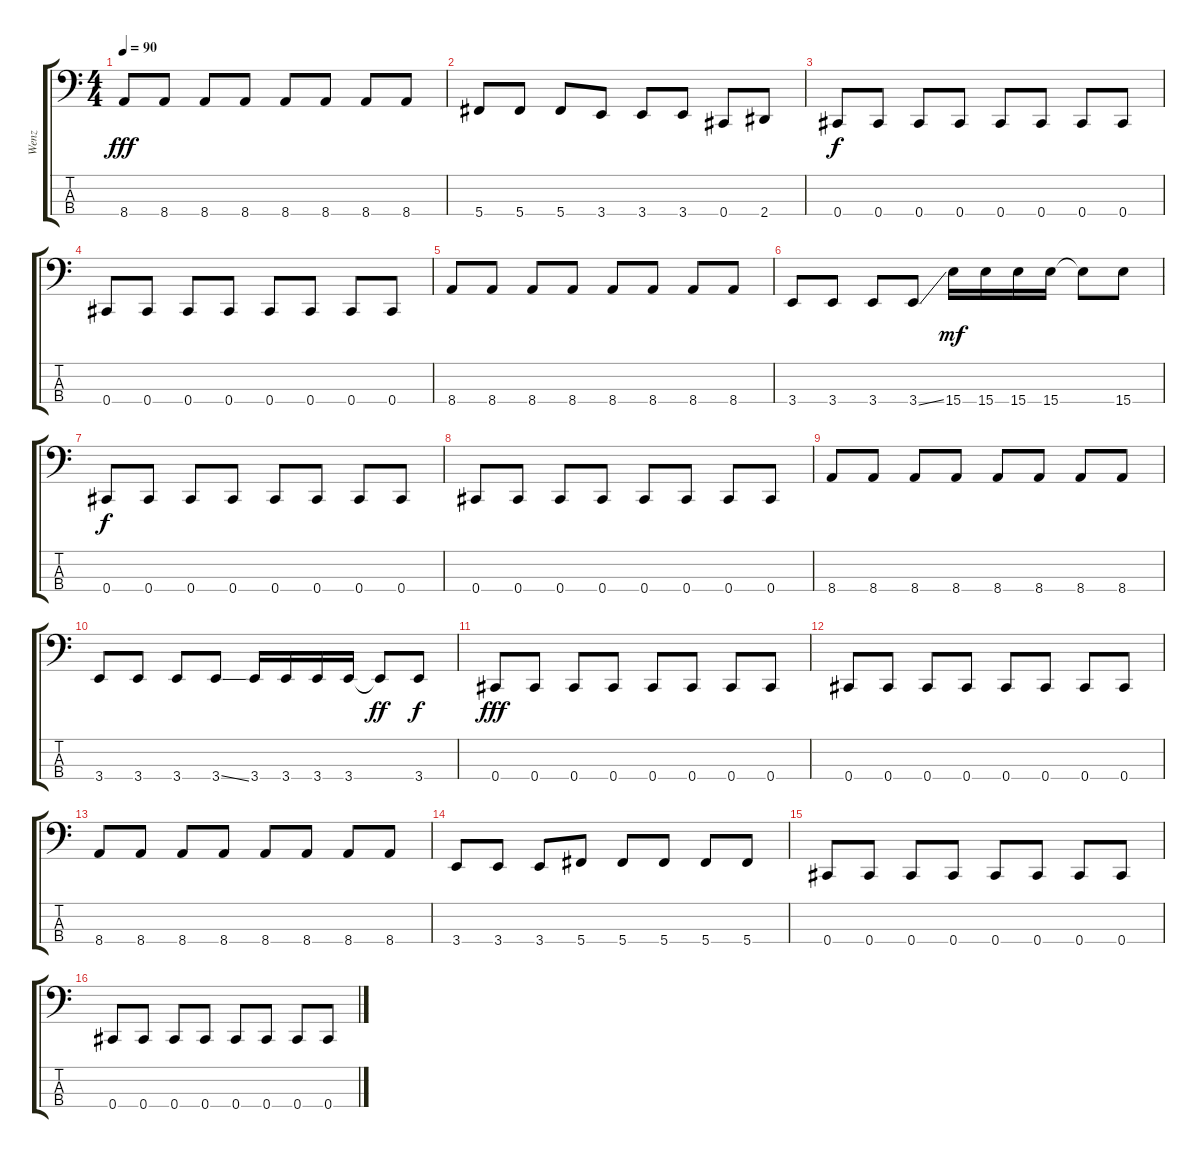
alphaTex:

\track ("Wenz" "Wenz") {instrument electricbassfinger}
\staff {score tabs}
\tuning (Gb2 Db2 Ab1 Db1) {hide}
\ts (4 4)
\tempo 90
\clef f4
\ks c
8.4.8{dy fff} 8.4.8 8.4.8 8.4.8 8.4.8 8.4.8 8.4.8 8.4.8 |
5.4.8 5.4.8 5.4.8 3.4.8 3.4.8 3.4.8 0.4.8 2.4.8 |
0.4.8{dy f} 0.4.8 0.4.8 0.4.8 0.4.8 0.4.8 0.4.8 0.4.8 |
0.4.8 0.4.8 0.4.8 0.4.8 0.4.8 0.4.8 0.4.8 0.4.8 |
8.4.8 8.4.8 8.4.8 8.4.8 8.4.8 8.4.8 8.4.8 8.4.8 |
3.4.8 3.4.8 3.4.8 3.4{ss}.8 15.4.16{dy mf} 15.4.16 15.4.16 15.4.16 15.4{t}.8 15.4.8 |
0.4.8{dy f} 0.4.8 0.4.8 0.4.8 0.4.8 0.4.8 0.4.8 0.4.8 |
0.4.8 0.4.8 0.4.8 0.4.8 0.4.8 0.4.8 0.4.8 0.4.8 |
8.4.8 8.4.8 8.4.8 8.4.8 8.4.8 8.4.8 8.4.8 8.4.8 |
3.4.8 3.4.8 3.4.8 3.4{ss}.8 3.4.16 3.4.16 3.4.16 3.4.16 3.4{t}.8{dy ff} 3.4.8{dy f} |
0.4.8{dy fff} 0.4.8 0.4.8 0.4.8 0.4.8 0.4.8 0.4.8 0.4.8 |
0.4.8 0.4.8 0.4.8 0.4.8 0.4.8 0.4.8 0.4.8 0.4.8 |
8.4.8 8.4.8 8.4.8 8.4.8 8.4.8 8.4.8 8.4.8 8.4.8 |
3.4.8 3.4.8 3.4.8 5.4.8 5.4.8 5.4.8 5.4.8 5.4.8 |
0.4.8 0.4.8 0.4.8 0.4.8 0.4.8 0.4.8 0.4.8 0.4.8 |
0.4.8 0.4.8 0.4.8 0.4.8 0.4.8 0.4.8 0.4.8 0.4.8
